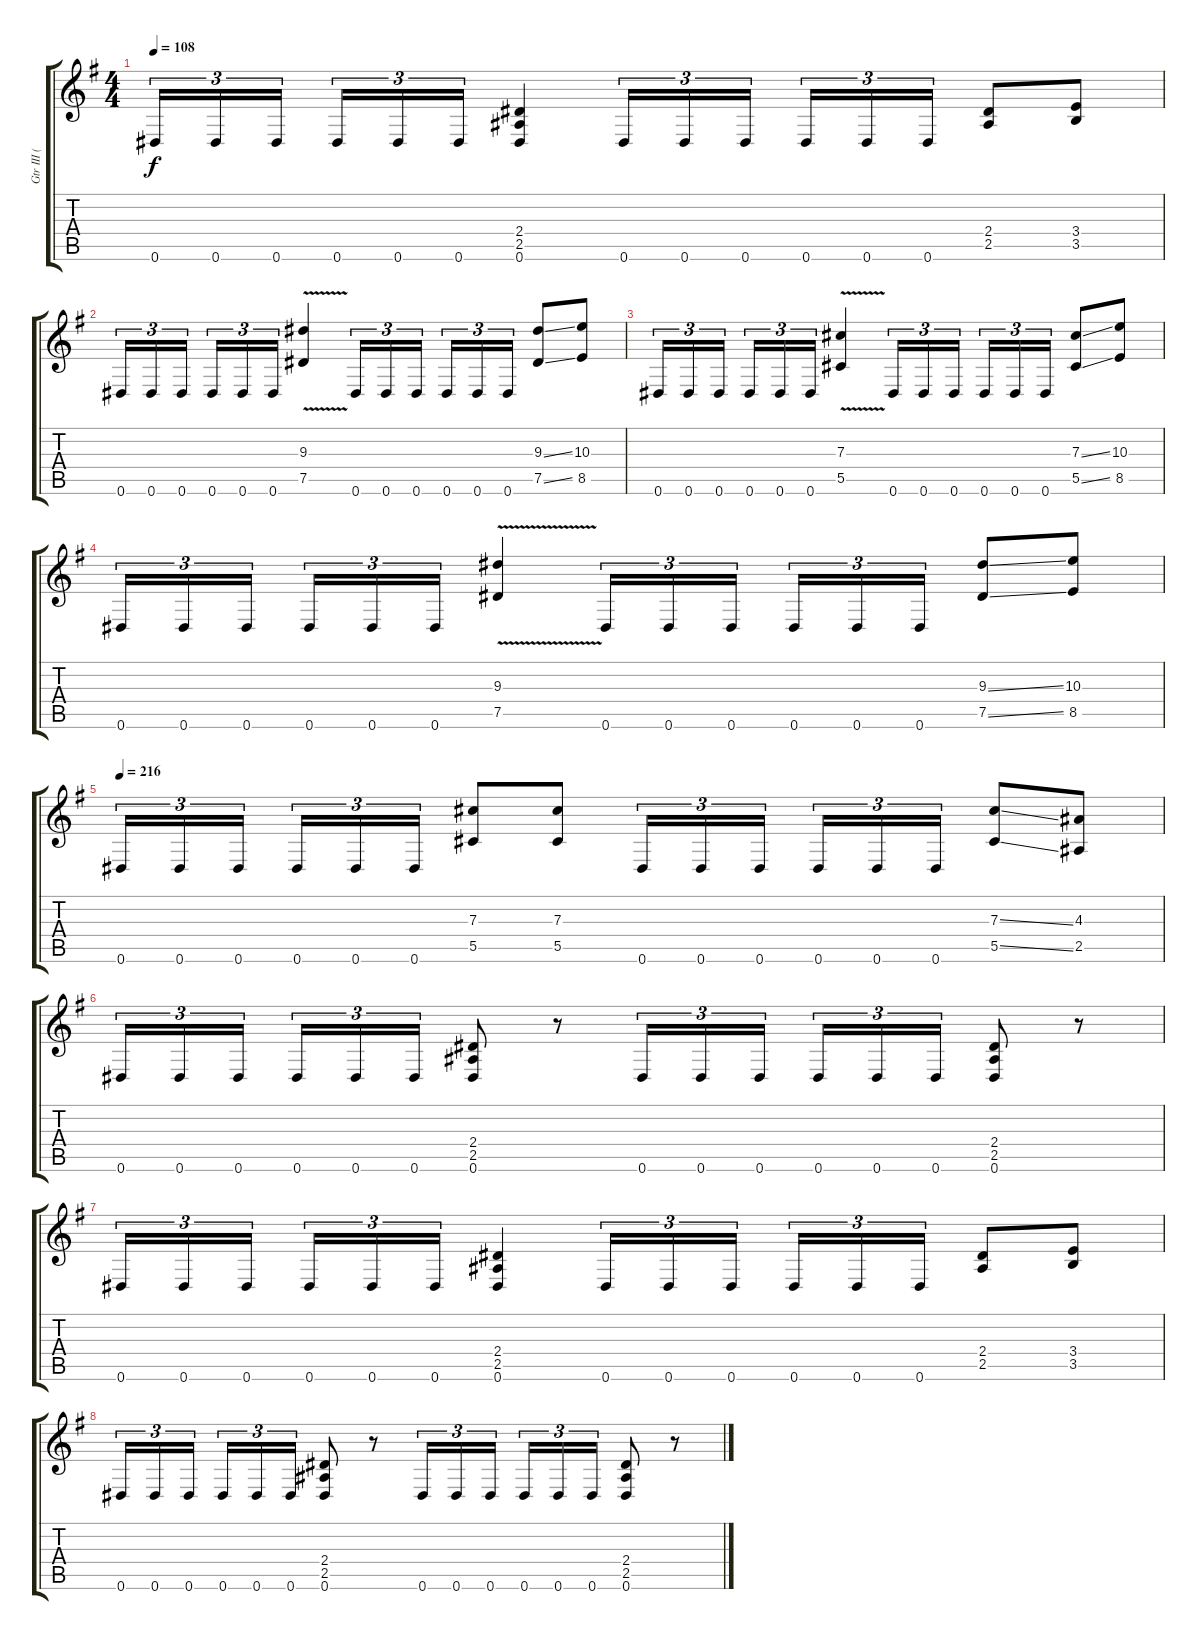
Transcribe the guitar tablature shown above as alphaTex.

\track ("Gtr III ( Kirk )" "Gtr III ( ") {instrument electricguitarclean}
\staff {score tabs}
\tuning (Eb4 Bb3 Gb3 Db3 Ab2 Eb2) {hide}
\ts (4 4)
\tempo 108
\clef g2
\ks g
0.6.16{tu (3 2) dy f} 0.6.16{tu (3 2)} 0.6.16{tu (3 2) beam splitsecondary} 0.6.16{tu (3 2)} 0.6.16{tu (3 2)} 0.6.16{tu (3 2)} (2.4 2.5 0.6).4 0.6.16{tu (3 2)} 0.6.16{tu (3 2)} 0.6.16{tu (3 2) beam splitsecondary} 0.6.16{tu (3 2)} 0.6.16{tu (3 2)} 0.6.16{tu (3 2)} (2.4 2.5).8 (3.4 3.5).8 |
0.6.16{tu (3 2)} 0.6.16{tu (3 2)} 0.6.16{tu (3 2) beam splitsecondary} 0.6.16{tu (3 2)} 0.6.16{tu (3 2)} 0.6.16{tu (3 2)} (9.3{v} 7.5{v}).4 0.6.16{tu (3 2)} 0.6.16{tu (3 2)} 0.6.16{tu (3 2) beam splitsecondary} 0.6.16{tu (3 2)} 0.6.16{tu (3 2)} 0.6.16{tu (3 2)} (9.3{ss} 7.5{ss}).8 (10.3 8.5).8 |
0.6.16{tu (3 2)} 0.6.16{tu (3 2)} 0.6.16{tu (3 2) beam splitsecondary} 0.6.16{tu (3 2)} 0.6.16{tu (3 2)} 0.6.16{tu (3 2)} (7.3{v} 5.5{v}).4 0.6.16{tu (3 2)} 0.6.16{tu (3 2)} 0.6.16{tu (3 2) beam splitsecondary} 0.6.16{tu (3 2)} 0.6.16{tu (3 2)} 0.6.16{tu (3 2)} (7.3{ss} 5.5{ss}).8 (10.3 8.5).8 |
0.6.16{tu (3 2)} 0.6.16{tu (3 2)} 0.6.16{tu (3 2) beam splitsecondary} 0.6.16{tu (3 2)} 0.6.16{tu (3 2)} 0.6.16{tu (3 2)} (9.3{v} 7.5{v}).4 0.6.16{tu (3 2)} 0.6.16{tu (3 2)} 0.6.16{tu (3 2) beam splitsecondary} 0.6.16{tu (3 2)} 0.6.16{tu (3 2)} 0.6.16{tu (3 2)} (9.3{ss} 7.5{ss}).8 (10.3 8.5).8 |
\tempo 216
0.6.16{tu (3 2)} 0.6.16{tu (3 2)} 0.6.16{tu (3 2) beam splitsecondary} 0.6.16{tu (3 2)} 0.6.16{tu (3 2)} 0.6.16{tu (3 2)} (7.3 5.5).8 (7.3 5.5).8 0.6.16{tu (3 2)} 0.6.16{tu (3 2)} 0.6.16{tu (3 2) beam splitsecondary} 0.6.16{tu (3 2)} 0.6.16{tu (3 2)} 0.6.16{tu (3 2)} (7.3{ss} 5.5{ss}).8 (4.3 2.5).8 |
0.6.16{tu (3 2)} 0.6.16{tu (3 2)} 0.6.16{tu (3 2) beam splitsecondary} 0.6.16{tu (3 2)} 0.6.16{tu (3 2)} 0.6.16{tu (3 2)} (2.4 2.5 0.6).8 r.8 0.6.16{tu (3 2)} 0.6.16{tu (3 2)} 0.6.16{tu (3 2) beam splitsecondary} 0.6.16{tu (3 2)} 0.6.16{tu (3 2)} 0.6.16{tu (3 2)} (2.4 2.5 0.6).8 r.8 |
0.6.16{tu (3 2)} 0.6.16{tu (3 2)} 0.6.16{tu (3 2) beam splitsecondary} 0.6.16{tu (3 2)} 0.6.16{tu (3 2)} 0.6.16{tu (3 2)} (2.4 2.5 0.6).4 0.6.16{tu (3 2)} 0.6.16{tu (3 2)} 0.6.16{tu (3 2) beam splitsecondary} 0.6.16{tu (3 2)} 0.6.16{tu (3 2)} 0.6.16{tu (3 2)} (2.4 2.5).8 (3.4 3.5).8 |
0.6.16{tu (3 2)} 0.6.16{tu (3 2)} 0.6.16{tu (3 2) beam splitsecondary} 0.6.16{tu (3 2)} 0.6.16{tu (3 2)} 0.6.16{tu (3 2)} (2.4 2.5 0.6).8 r.8 0.6.16{tu (3 2)} 0.6.16{tu (3 2)} 0.6.16{tu (3 2) beam splitsecondary} 0.6.16{tu (3 2)} 0.6.16{tu (3 2)} 0.6.16{tu (3 2)} (2.4 2.5 0.6).8 r.8
